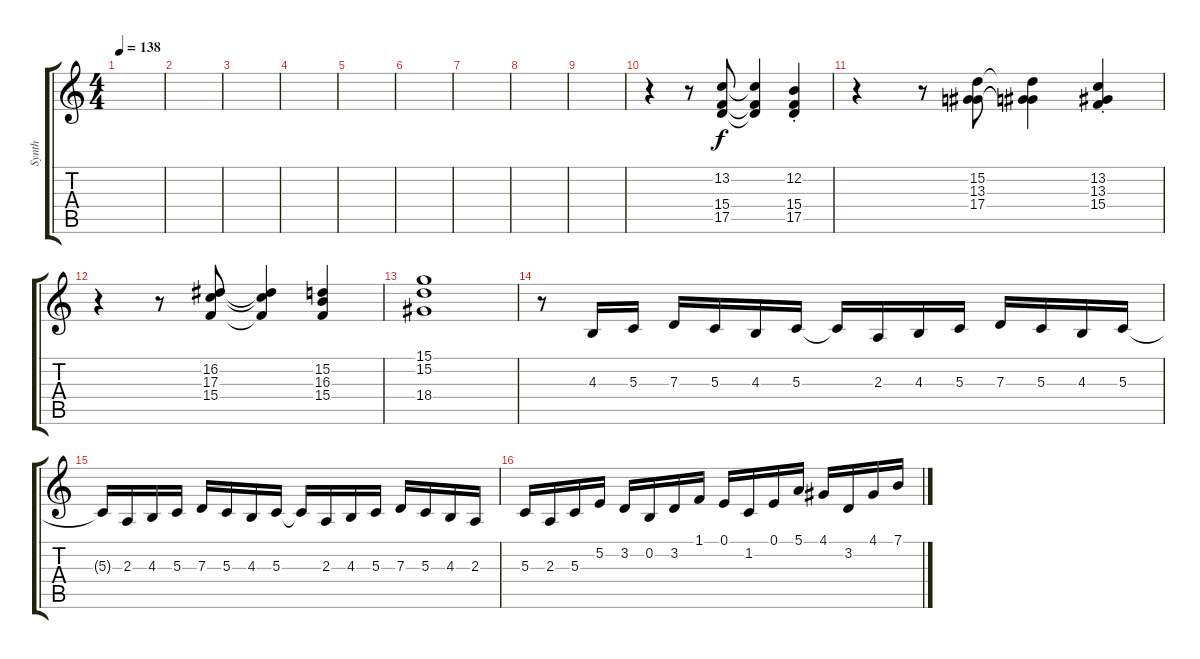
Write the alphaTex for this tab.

\track ("Synth" "Synth") {instrument lead2sawtooth}
\staff {score tabs}
\tuning (E4 B3 G3 D3 A2 E2) {hide}
\ts (4 4)
\tempo 138
\clef g2
\ks c
|
|
|
|
|
|
|
|
|
r.4{volume 13} r.8 (13.2 15.4 17.5).8 (13.2{t} 15.4{t} 17.5{t}).4 (12.2{st} 15.4 17.5).4 |
r.4 r.8 (15.2 13.3 17.4).8 (15.2{t} 13.3{t} 17.4{t}).4 (13.2 13.3{st} 15.4).4 |
r.4 r.8 (16.2 17.3 15.4).8 (16.2{t} 17.3{t} 15.4{t}).4 (15.2 16.3 15.4).4 |
(15.1 15.2 18.4).1 |
r.8 4.3.16 5.3.16 7.3.16 5.3.16 4.3.16 5.3.16 5.3{t}.16 2.3.16 4.3.16 5.3.16 7.3.16 5.3.16 4.3.16 5.3.16 |
5.3{t}.16 2.3.16 4.3.16 5.3.16 7.3.16 5.3.16 4.3.16 5.3.16 5.3{t}.16 2.3.16 4.3.16 5.3.16 7.3.16 5.3.16 4.3.16 2.3.16 |
5.3.16 2.3.16 5.3.16 5.2.16 3.2.16 0.2.16 3.2.16 1.1.16 0.1.16 1.2.16 0.1.16 5.1.16 4.1.16 3.2.16 4.1.16 7.1.16
